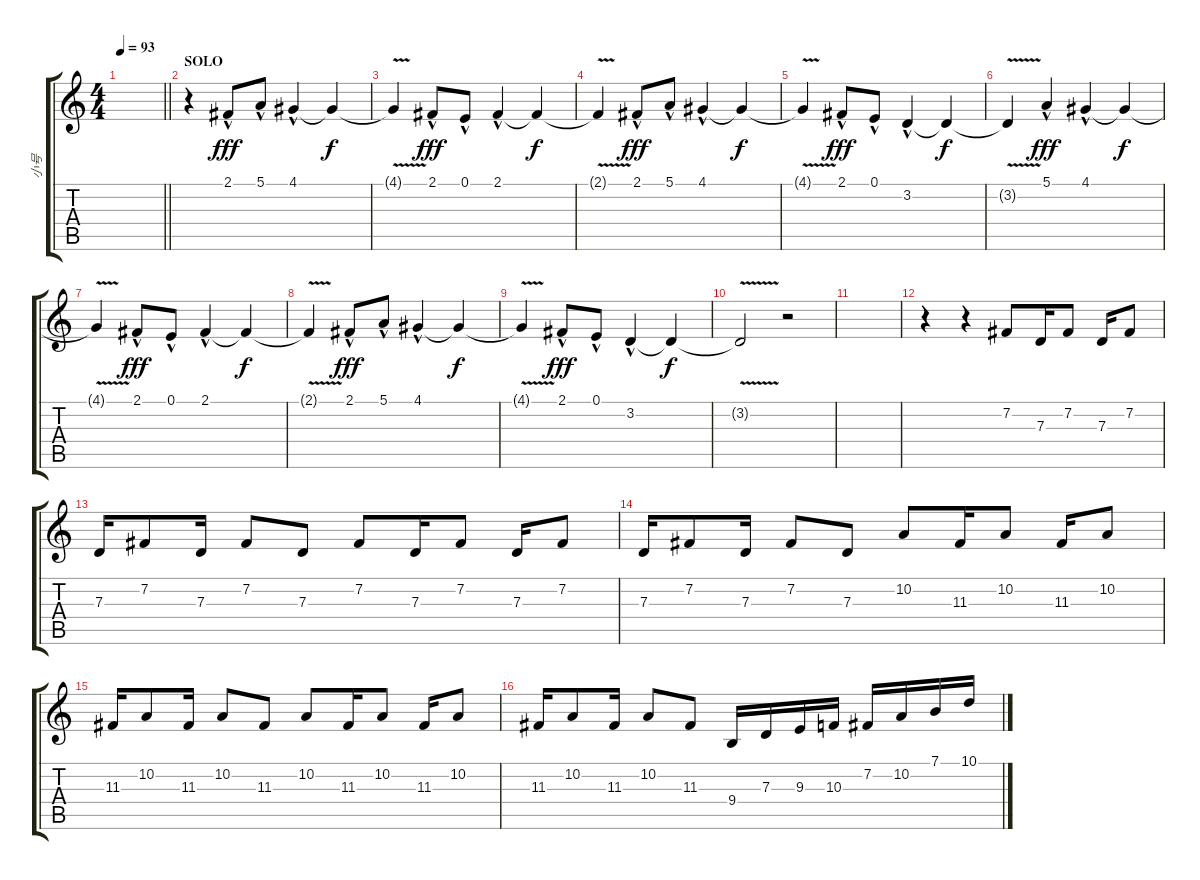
\track ("小号" "小号") {instrument trumpet}
\staff {score tabs}
\tuning (E4 B3 G3 D3 A2 E2) {hide}
\ts (4 4)
\tempo 93
\clef g2
\barLineRight lightlight
\ks c
|
\section ("" "SOLO")
r.4 2.1{hac}.8{dy fff} 5.1{hac}.8 4.1{hac}.4 4.1{t}.4{dy f} |
4.1{v t}.4 2.1{hac}.8{dy fff} 0.1{hac}.8 2.1{hac}.4 2.1{t}.4{dy f} |
2.1{v t}.4 2.1{hac}.8{dy fff} 5.1{hac}.8 4.1{hac}.4 4.1{t}.4{dy f} |
4.1{v t}.4 2.1{hac}.8{dy fff} 0.1{hac}.8 3.2{hac}.4 3.2{t}.4{dy f} |
3.2{v t}.4 5.1{hac}.4{dy fff} 4.1{hac}.4 4.1{t}.4{dy f} |
4.1{v t}.4 2.1{hac}.8{dy fff} 0.1{hac}.8 2.1{hac}.4 2.1{t}.4{dy f} |
2.1{v t}.4 2.1{hac}.8{dy fff} 5.1{hac}.8 4.1{hac}.4 4.1{t}.4{dy f} |
4.1{v t}.4 2.1{hac}.8{dy fff} 0.1{hac}.8 3.2{hac}.4 3.2{t}.4{dy f} |
3.2{v t}.2 r.2 |
|
r.4 r.4 7.2.8 7.3.16 7.2.8 7.3.16 7.2.8 |
7.3.16 7.2.8 7.3.16 7.2.8 7.3.8 7.2.8 7.3.16 7.2.8 7.3.16 7.2.8 |
7.3.16 7.2.8 7.3.16 7.2.8 7.3.8 10.2.8 11.3.16 10.2.8 11.3.16 10.2.8 |
11.3.16 10.2.8 11.3.16 10.2.8 11.3.8 10.2.8 11.3.16 10.2.8 11.3.16 10.2.8 |
11.3.16 10.2.8 11.3.16 10.2.8 11.3.8 9.4.16 7.3.16 9.3.16 10.3.16 7.2.16 10.2.16 7.1.16 10.1.16
